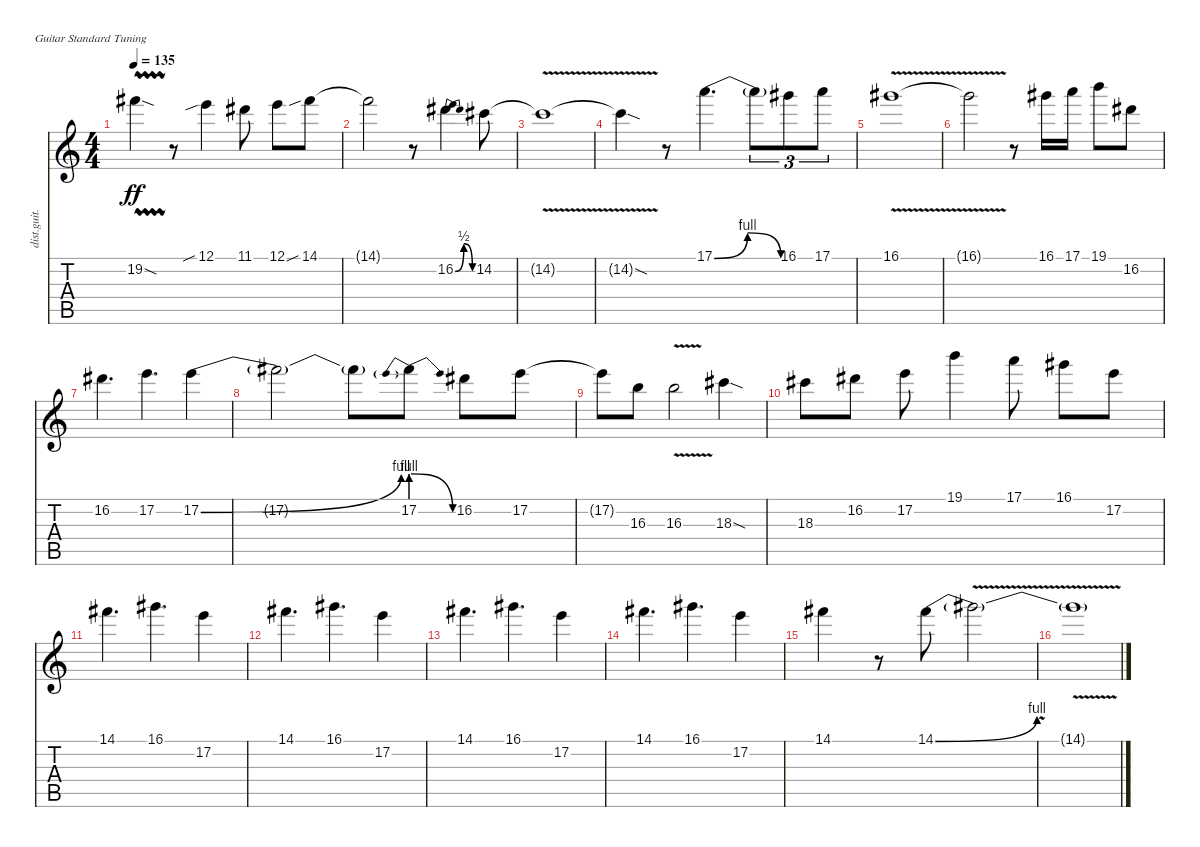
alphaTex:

\defaultSystemsLayout 4
\bracketExtendMode nobrackets
\otherSystemsTrackNameOrientation horizontal
\track ("Distortion Guitar" "dist.guit.") {defaultSystemsLayout 4 instrument distortionguitar}
\staff {score tabs}
\tuning (E4 B3 G3 D3 A2 E2)
\ts (4 4)
\tempo 135
\clef g2
\scale
1.07042
\ks c
19.2{vw sod t}.4{dy ff} r.8 12.1{sib}.4 11.1.8 12.1.8 14.1{sib}.8 |
\scale
0.976526 14.1{t}.2 r.8 16.2{be (bendrelease 0 0 7.8 2 20.4 2 30 0)}.4 14.2.8 |
\scale
0.976526 14.2{v t}.1 |
\scale
0.976526 14.2{v sod t}.4 r.8 17.1{be (bendrelease 0 0 6.6 4 50.4 4 56.4 0)}.4{d} 17.1{t}.8{tu (3 2)} 16.1.8{tu (3 2)} 17.1.8{tu (3 2)} |
\scale
1.07042 16.1{v}.1 |
\scale
0.976526 16.1{v t}.2 r.8 16.1.16 17.1.16 19.1.8 16.2.8 |
\scale
0.976526 16.2.4{d} 17.2.4{d} 17.2{be (bend 0 0 15 4)}.4 |
\scale
0.976526 17.2{t}.2 17.2{t}.8 17.2{be (prebendrelease 0 4 8.4 0)}.8 16.2.8 17.2.8 |
\scale
1.07042 17.2{t}.8 16.3.8 16.3{v}.2 18.3{sod}.4 |
\scale
0.976526 18.3.8 16.2.8 17.2.8 19.1.4 17.1.8 16.1.8 17.2.8 |
\scale
0.976526 14.1.4{d} 16.1.4{d} 17.2.4 |
\scale
0.976526 14.1.4{d} 16.1.4{d} 17.2.4 |
\scale
1.07042 14.1.4{d} 16.1.4{d} 17.2.4 |
\scale
0.976526 14.1.4{d} 16.1.4{d} 17.2.4 |
\scale
0.976526 14.1.4 r.8 14.1{be (bend 0 0 24 4)}.8 14.1{v t}.2 |
\scale
0.976526 14.1{v t}.1
